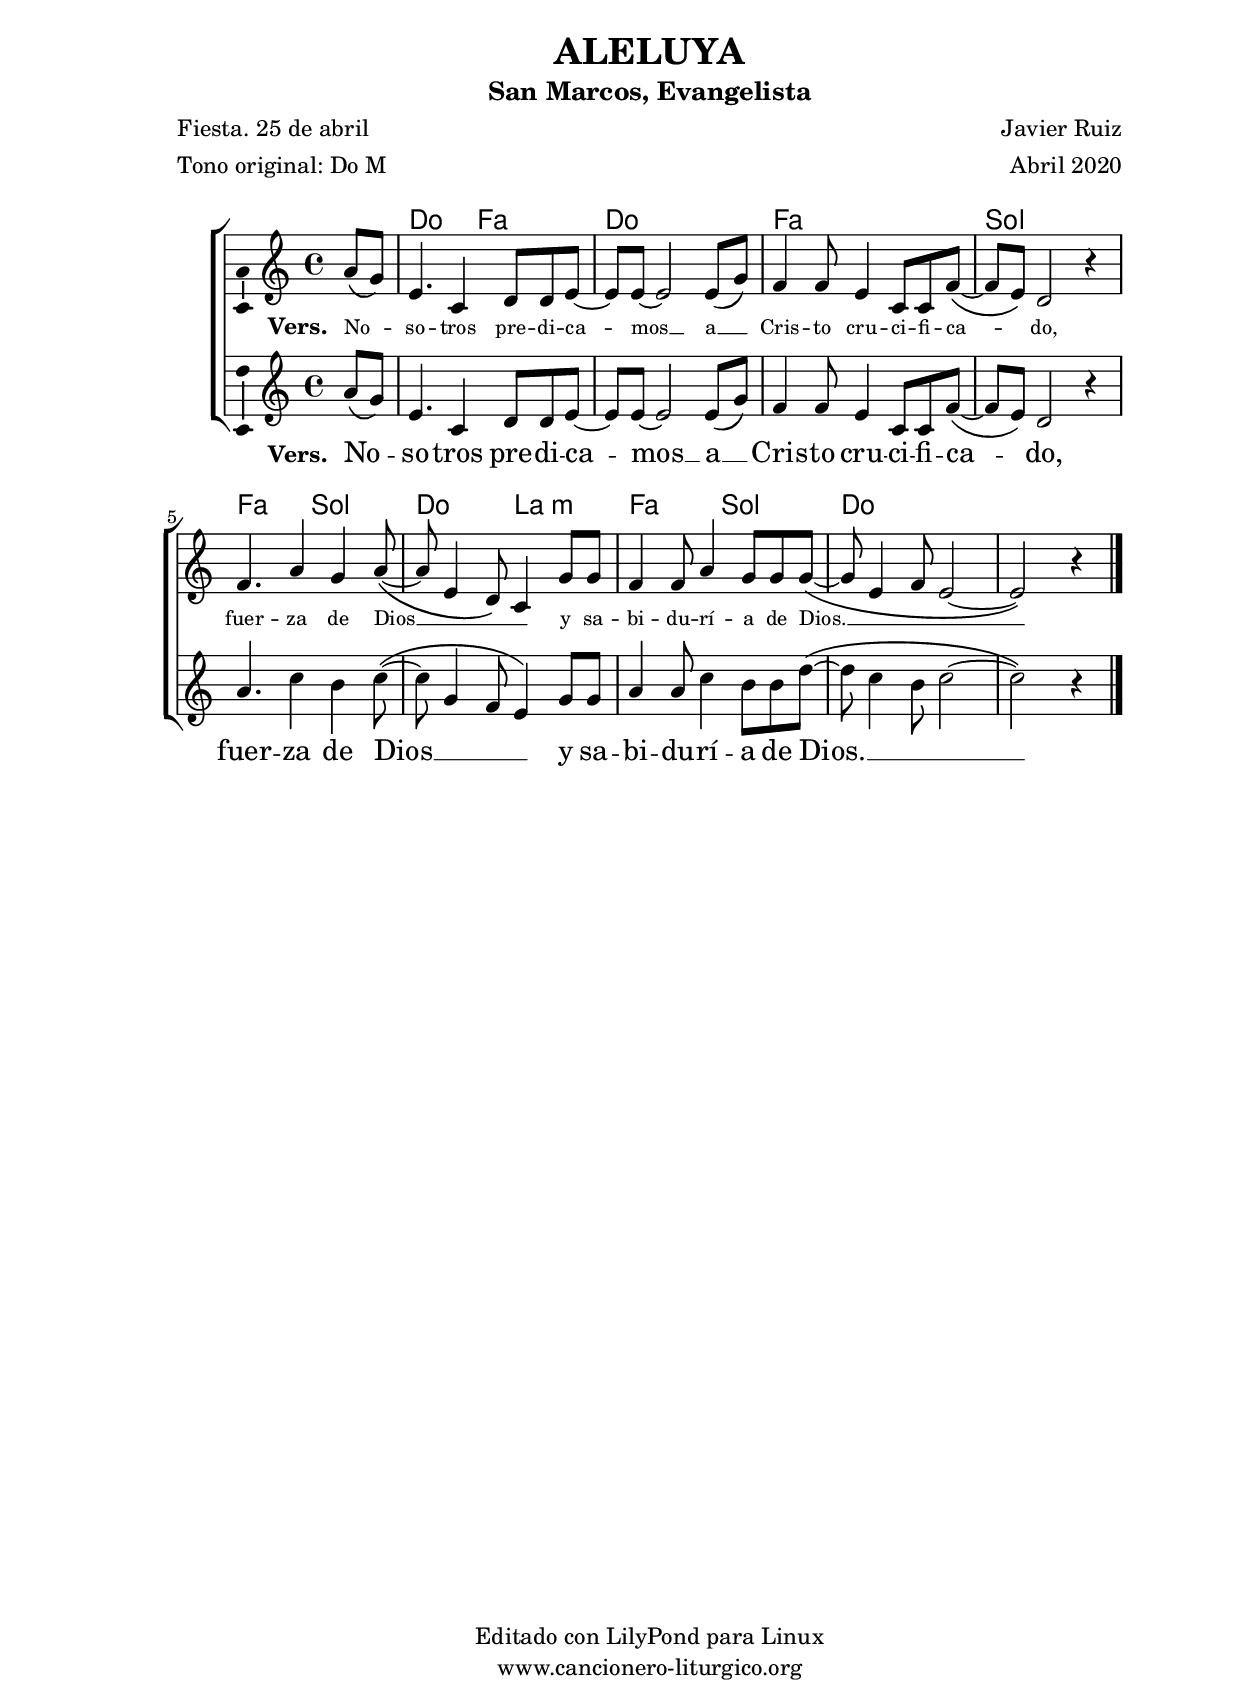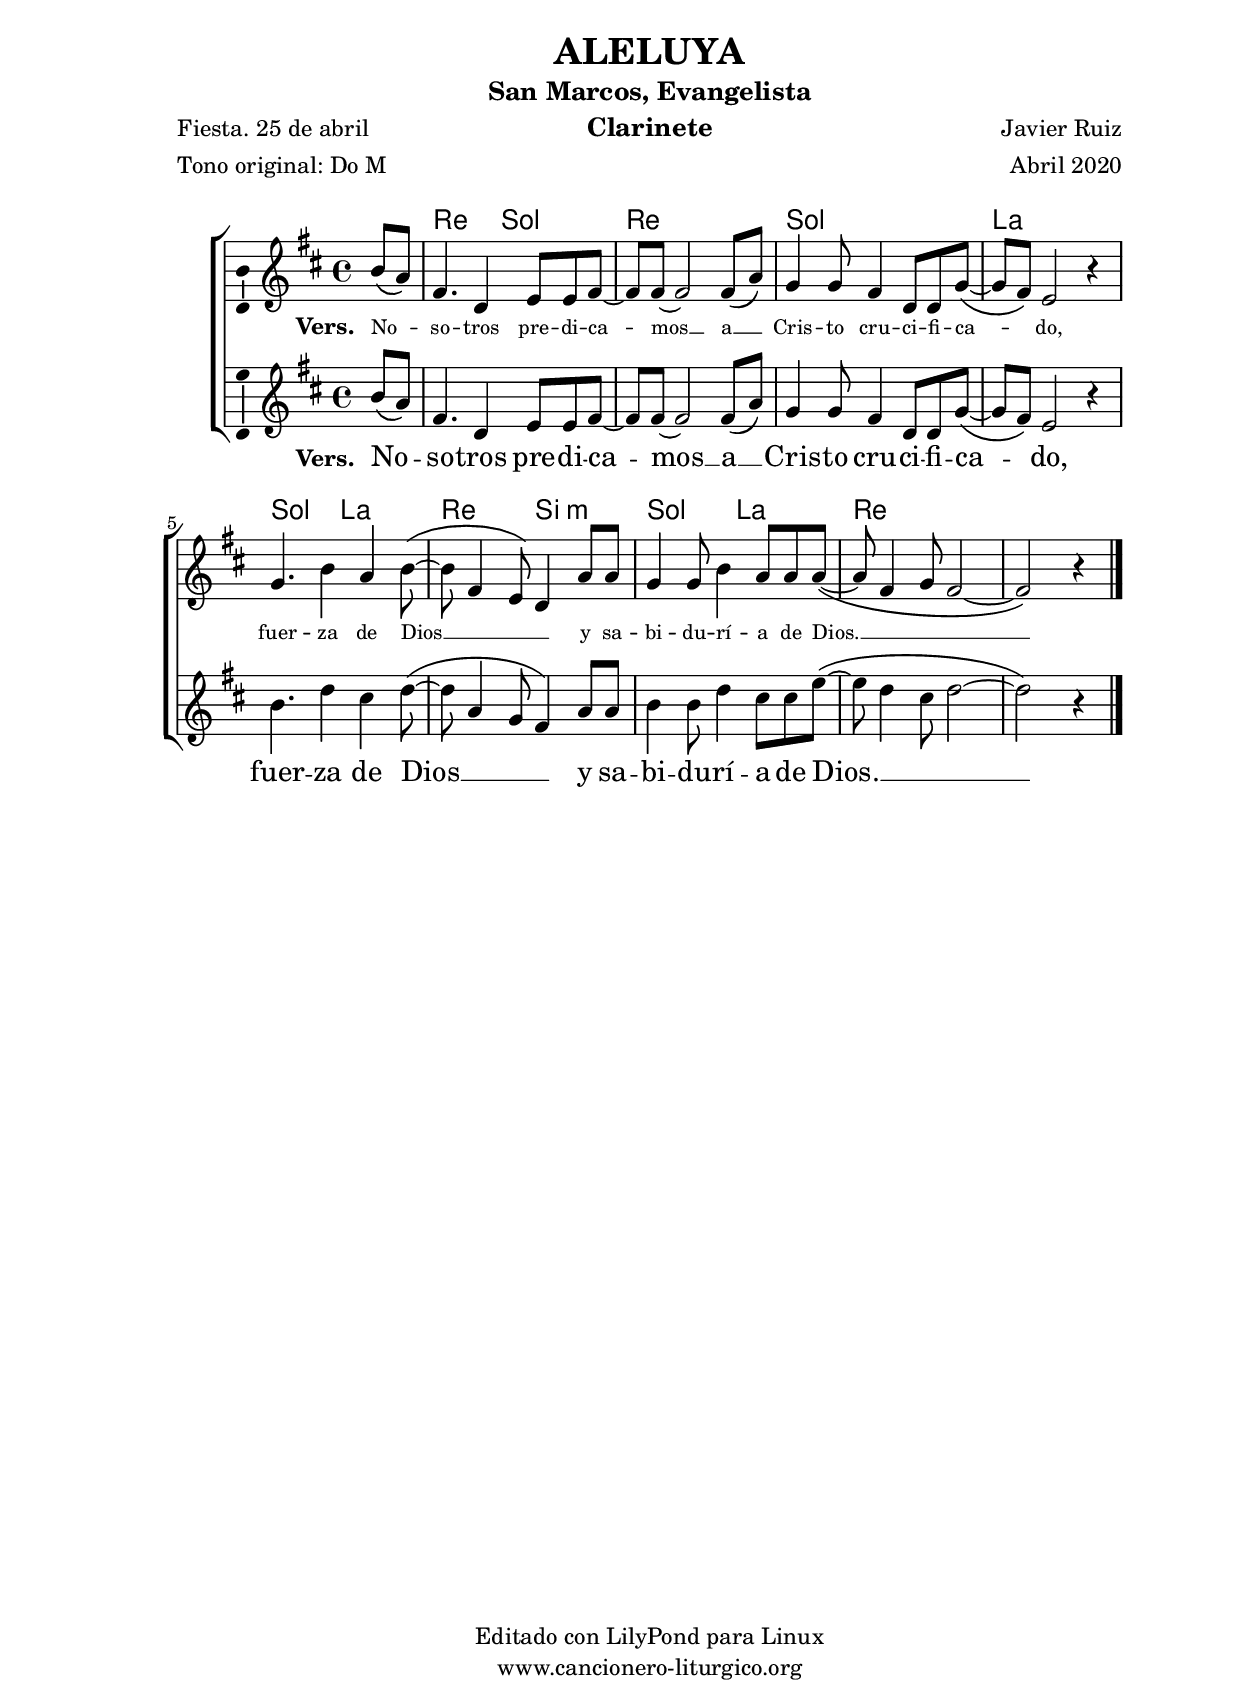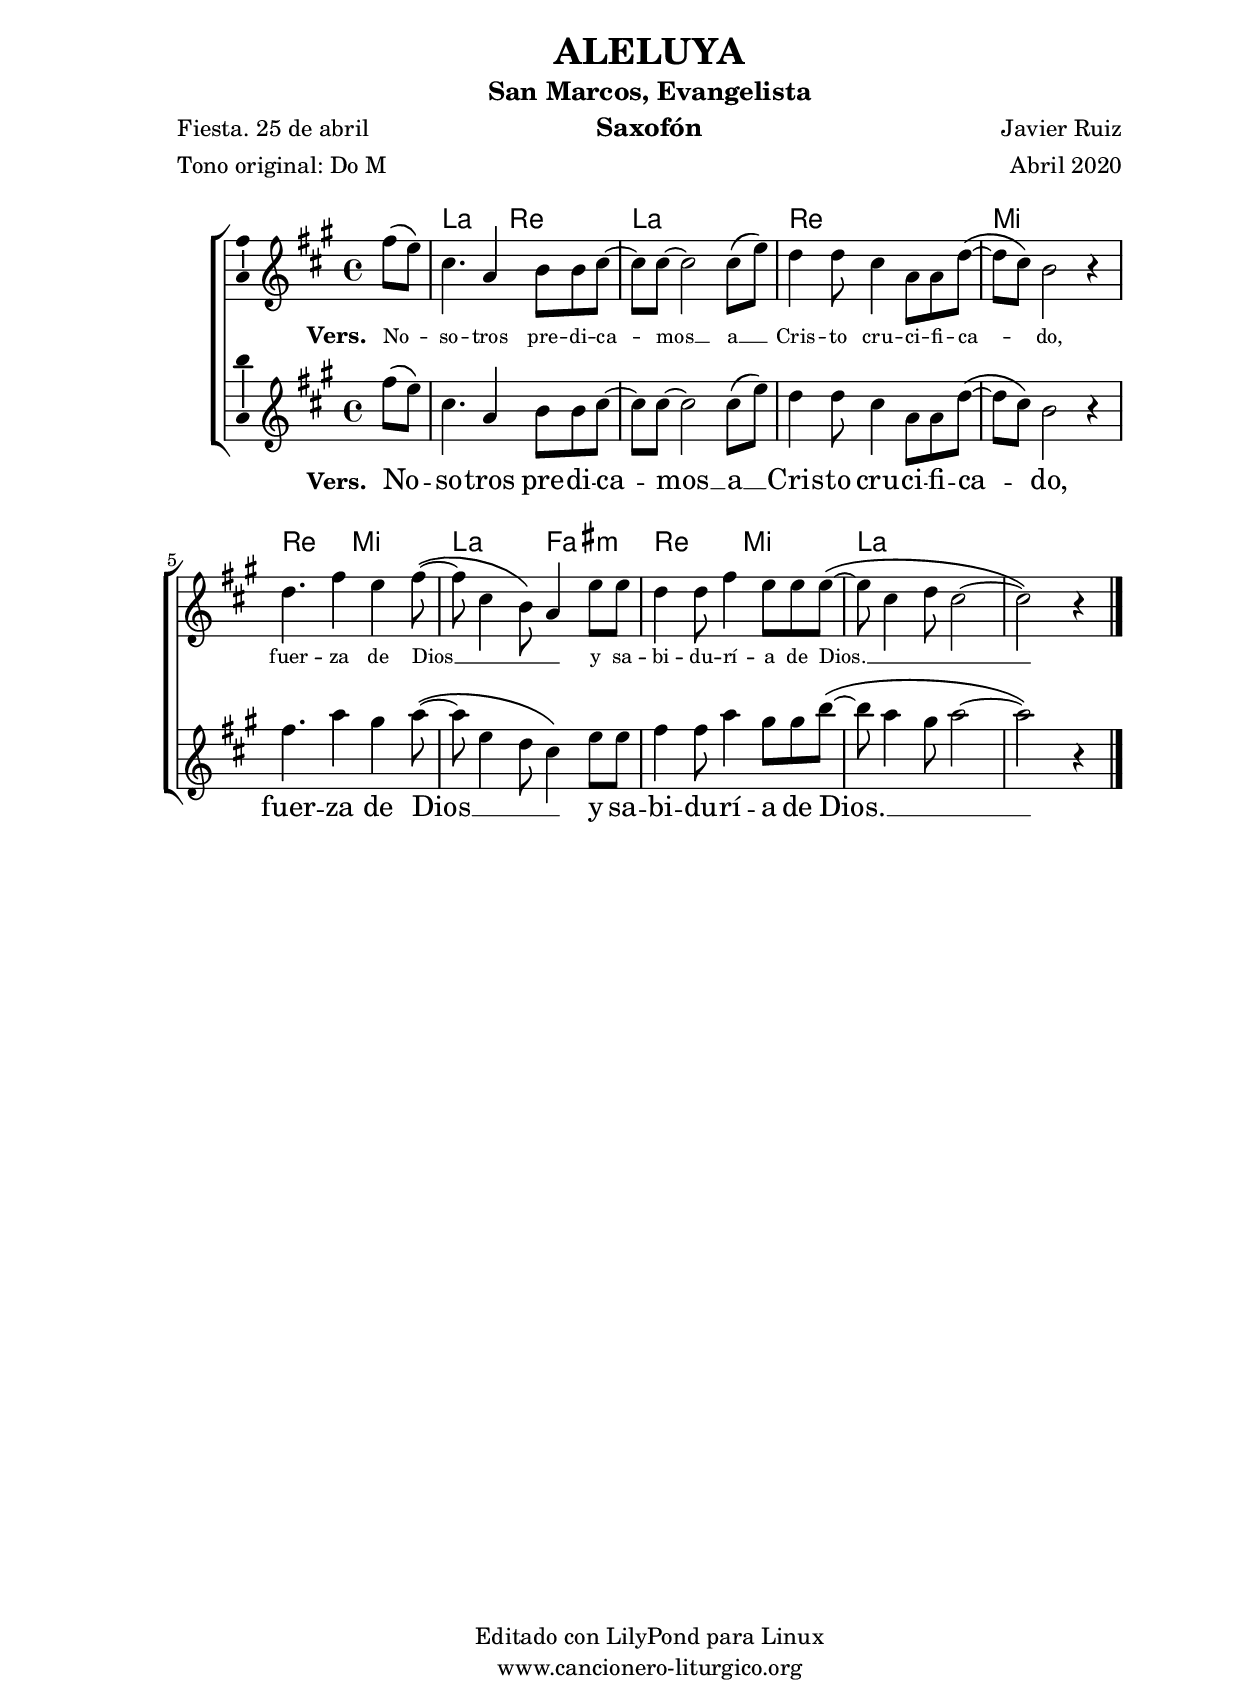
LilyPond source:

%
%para convertir .midi en .wav:
%timidity filename.midi -Ow -o finename.wav
%
%
%Para convertir de .wav a .mp3:
%lame -h -m j filename.wav
%
%
%para escuchar el midi:
%timidity nombrefichero.midi
%


%versión de lilypond para la que se ha escrito esta partitura:
\version "2.16.0"

	%Tamaño papel
	#(set-default-paper-size "a4")
	%Tamaño partitura
	#(set-global-staff-size 20)
	%No responde al pulsar sobre una nota
	#(ly:set-option 'point-and-click #f)

%parámetros del encabezamiento:
\header {
	title = "ALELUYA"
	subtitle = "San Marcos, Evangelista"
	composer = "Javier Ruiz"
	poet = "Fiesta. 25 de abril"
	meter = "Tono original: Do M"
	arranger = "Abril 2020"
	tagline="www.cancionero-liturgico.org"
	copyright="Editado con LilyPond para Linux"
	tiempo = "Pascua"
	usos = "Aleluya"
	letra = "Aleluya. Nosotros predicamos a Cristo crucificado, fuerza de Dios y sabiduría de Dios."
	}

%parámetros asociados al papel:
\paper  {
	oddHeaderMarkup = \markup {\fill-line { \on-the-fly #not-first-page \fromproperty #'header:title \on-the-fly #not-first-page \fromproperty #'header:composer }}
	evenHeaderMarkup = \markup {\fill-line { \fromproperty #'header:composer \fromproperty #'header:title }}
	#(set-paper-size "a4")
	print-page-number = ##f
	first-page-number = 1
	print-first-page-number = ##f
%	head-separation = 3.0 \cm
	top-margin = 1.5 \cm
%	top-margin = 2.0 \cm
%%%	bottom-margin = 0.5\cm
	bottom-margin = 0.2\cm
	left-margin = 3.0 \cm
	line-width = 16.0 \cm 
	indent = 8\mm
	interscoreline = 2.\mm
	between-system-space = 15\mm
%	para que las partituras no llenen la hoja:
	ragged-bottom = ##t
%	idem para la última hoja:
	ragged-last-bottom = ##f
%	para que las partituras llenen el ancho del papel:
	ragged-last = ##f
	after-title-space = 2.5 \cm
%page-count=2
system-count=2

	%Flexible Vertical Spacing
%	markup-markup-spacing =
%	#'((basic-distance . 15) (minimum-distance . 15) (padding . 3))
	markup-system-spacing =
	#'((basic-distance . 15) (minimum-distance . 15) (padding . 3))
	system-system-spacing =
	#'((basic-distance . 15) (minimum-distance . 15) (padding . 3))
	score-system-spacing =
	#'((basic-distance . 15) (minimum-distance . 15) (padding . 5))
%	top-system-spacing = % header
%	#'((basic-distance . 8) (minimum-distance . 0) (padding . 0))
%	top-markup-spacing =
%	#'((basic-distance . 20) (minimum-distance . 20) (padding . 0))
	last-bottom-spacing = % footer
	#'((basic-distance . 5) (minimum-distance . 5) (padding . 0))
%	score-markup-spacing =
%	#'((basic-distance . 16) (minimum-distance . 13) (padding . 0))

	}


%parámetros que afectan a toda la partitura:
global =  {
	%clave de sol (G):
	\clef G
	%armadura:
%	\transpose c ees
	\key c \major
	\tempo 4=110
	\set Score.tempoHideNote = ##t
	}


acordes = {
	\italianChords
	\chordmode {
%	\transpose c ees
{

s4
c2 f c c f f g g
f2 g c a:m f g c c c2

	}
	}
}


melodiatrompeta = 
%	\transpose c ees
{

	\relative c''{
	\time 4/4

\partial4
r4
r1
r8 e4 <d f>8 <e g>2
r1
r8 g4 <f a>8 <g b>2
r1
r8 c,4 <b d>8 <c e>2
r1
r8 g'4 <e a>8 <c g'>2~
<c g'>2 r4

}
	\bar "|."
	}


melodiatres = 
%	\transpose c ees
{

	\relative c'{
	\time 4/4

\partial4
a'8 \(g\)
e4. c4 d8 d e8~
e8 e~e2 e8 \(g\)
f4 f8 e4 c8 c f8~
\(f8 e\) d2 r4
f4. a4 g a8~
\(a8 e4 d8\) c4 g'8 g
f4 f8 a4 g8 g g8~
\(g8 e4 f8 e2~
e2\) r4 %s4

}

	\bar "|."
	}


melodiabajo = 
%	\transpose c ees
{

	%clave de fa (F):
	\clef F

	\relative c{
	\time 4/4

\partial4
r4
c4. c8 f4. f8
c4. c8 c2
f4. f8 d4. d8
g4. g8 g2
f4. f8 g4. g8
c,4. c8 a4. a8
f'4. f8 g4. g8
c,4. c8 c2~
c2 r4 %s4

}

	\bar "|."
	}


melodia = 
%	\transpose c ees
{

	\relative c'{
	\time 4/4

\partial4
a'8 \(g\)
e4. c4 d8 d e8~
e8 e~e2 e8 \(g\)
f4 f8 e4 c8 c f8~
\(f8 e\) d2 r4
a'4. c4 b c8~
\(c8 g4 f8 e4\) g8 g
a4 a8 c4 b8 b d8~
\(d8 c4 b8 c2~
c2\) r4 %s4

}

	\bar "|."
	}


texto = \lyricmode {
\set stanza =#"Vers. "
No -- _ so -- tros pre -- di -- ca -- mos __
a __ _ Cris -- to cru -- ci -- fi -- ca -- _ do,
fuer -- za de Dios __ _ _ _
y sa -- bi -- du -- rí -- a de Dios. __ _ _ _
	}

textotres = \lyricmode {
\override LyricText #'font-size = #-1
\set stanza =#"Vers. "
No -- _ so -- tros pre -- di -- ca -- mos __
a __ _ Cris -- to cru -- ci -- fi -- ca -- _ do,
fuer -- za de Dios __ _ _ _
y sa -- bi -- du -- rí -- a de Dios. __ _ _ _
	}


acordesStaff = \context ChordNames = acordesStaff <<
	\set chordChanges = ##t
	\acordes
	>>

voztrompetaStaff = \context Voice = voztrompetaStaff
<<
	\override Staff.StaffSymbol #'staff-space = #(magstep -0.35)
	\set Staff.midiInstrument = #"trumpet"
	\set Staff.midiMinimumVolume = #0.6
	\set Staff.midiMaximumVolume = #0.8
	\global
	\melodiatrompeta
	>>

voztresStaff = \context Voice = voztresStaff
\with {\consists "Ambitus_engraver"}
<<
%	\override Staff.StaffSymbol #'staff-space = #(magstep -0.35)
	\set Staff.midiInstrument = #"violin"
	\set Staff.midiMinimumVolume = #0.6
	\set Staff.midiMaximumVolume = #0.8
	\global
	\relative c' \melodiatres
	>>

vozStaff = \context Voice = vozStaff
\with {\consists "Ambitus_engraver"}
<<
%	\set Staff.instrumentName = ""
%	\set Staff.shortInstrumentName = ""
%	\set Staff.midiInstrument = #"clarinet"
%	\set Staff.midiInstrument = #"cello"
	\set Staff.midiInstrument = #"flute"
%	\set Staff.midiInstrument = #"electric guitar (jazz)"
%	\set Staff.midiInstrument = #"english horn"
%	\set Staff.midiInstrument = #"violin"
%	\set Staff.midiInstrument = #"glockenspiel"
	\set Staff.midiMinimumVolume = #0.8
	\set Staff.midiMaximumVolume = #1.0
	\global
	\melodia
	>>

vozbajoStaff = \context Voice = vozbajoStaff
<<
	\override Staff.StaffSymbol #'staff-space = #(magstep -0.35)
	\set Staff.midiInstrument = #"english horn"
	\set Staff.midiMinimumVolume = #0.6
	\set Staff.midiMaximumVolume = #0.8
	\global
	\melodiabajo
	>>

textoStaff = \context Lyrics = textoStaff <<
	\lyricsto vozStaff \texto
	>>

textotresStaff = \context Lyrics = textotresStaff <<
	\lyricsto voztresStaff \textotres
	>>


\book {
	\score {
		<<
		\context ChoirStaff {
%			\override StaffGroup.SystemStartBracket #'collapse-height = #1
%			\override Score.SystemStartBar #'collapse-height = #1
			<<
			\acordesStaff
%			\voztrompetaStaff
			\voztresStaff
			\textotresStaff
			\vozStaff
			\textoStaff
%			\vozbajoStaff
			>>
			}
		>>
		\layout {
	    		\context {
				\Lyrics
				\override LyricText #'font-size = #2
				}
	   		 \context {
				\Score
				\override StaffSymbol #'staff-space = #(magstep +3)
				}
			}
		}
	\score {
		\unfoldRepeats
		<<
		\context ChoirStaff {
			<<
			\acordesStaff
			\voztrompetaStaff
			\voztresStaff
			\vozStaff
			\vozbajoStaff
			>>
			}
		>>
		\midi {
	  		\context {
	  			\Score
				tempoWholesPerMinute = #(ly:make-moment 70 4)
				}
			}
		}
	}


%Partitura para clarinete
#(define output-suffix "C")
\book {
	\header{
		instrument = "Clarinete"
		}
	\score {
		<<
		\context ChoirStaff {
%			\override StaffGroup.SystemStartBracket #'collapse-height = #1
%			\override Score.SystemStartBar #'collapse-height = #1
\transpose c d
			<<
			\acordesStaff
%			\voztrompetaStaff
			\voztresStaff
			\textotresStaff
			\vozStaff
			\textoStaff
%			\vozbajoStaff
			>>
			}
		>>
		\layout {
	    		\context {
				\Lyrics
				\override LyricText #'font-size = #2
				}
	   		 \context {
				\Score
				\override StaffSymbol #'staff-space = #(magstep +3)
				}
			}
		}
	}


%Partitura para saxofón
#(define output-suffix "S")
\book {
	\header{
		instrument = "Saxofón"
		}
	\score {
		<<
		\context ChoirStaff {
%			\override StaffGroup.SystemStartBracket #'collapse-height = #1
%			\override Score.SystemStartBar #'collapse-height = #1
\transpose c a
			<<
			\acordesStaff
%			\voztrompetaStaff
			\voztresStaff
			\textotresStaff
			\vozStaff
			\textoStaff
%			\vozbajoStaff
			>>
			}
		>>
		\layout {
	    		\context {
				\Lyrics
				\override LyricText #'font-size = #2
				}
	   		 \context {
				\Score
				\override StaffSymbol #'staff-space = #(magstep +3)
				}
			}
		}
	}


